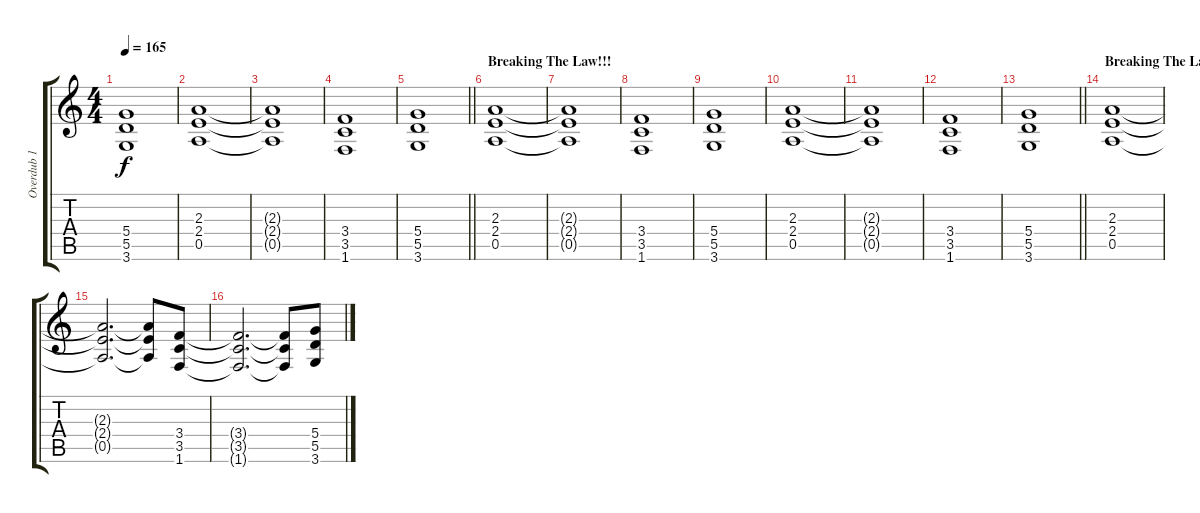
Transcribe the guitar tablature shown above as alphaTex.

\track ("Overdub 1" "Overdub 1") {instrument overdrivenguitar}
\staff {score tabs}
\tuning (E4 B3 G3 D3 A2 E2) {hide}
\ts (4 4)
\tempo 165
\clef g2
\ks aminor
(5.4 5.5 3.6).1{dy f} |
(2.3 2.4 0.5).1 |
(2.3{t} 2.4{t} 0.5{t}).1 |
(3.4 3.5 1.6).1 |
\barLineRight lightlight
(5.4 5.5 3.6).1 |
\section ("" "Breaking The Law!!!")
(2.3 2.4 0.5).1 |
(2.3{t} 2.4{t} 0.5{t}).1 |
(3.4 3.5 1.6).1 |
(5.4 5.5 3.6).1 |
(2.3 2.4 0.5).1 |
(2.3{t} 2.4{t} 0.5{t}).1 |
(3.4 3.5 1.6).1 |
\barLineRight lightlight
(5.4 5.5 3.6).1 |
\section ("" "Breaking The Law once again (outro)")
(2.3 2.4 0.5).1 |
(2.3{t} 2.4{t} 0.5{t}).2{d} (2.3{t} 2.4{t} 0.5{t}).8 (3.4 3.5 1.6).8 |
(3.4{t} 3.5{t} 1.6{t}).2{d} (3.4{t} 3.5{t} 1.6{t}).8 (5.4 5.5 3.6).8
